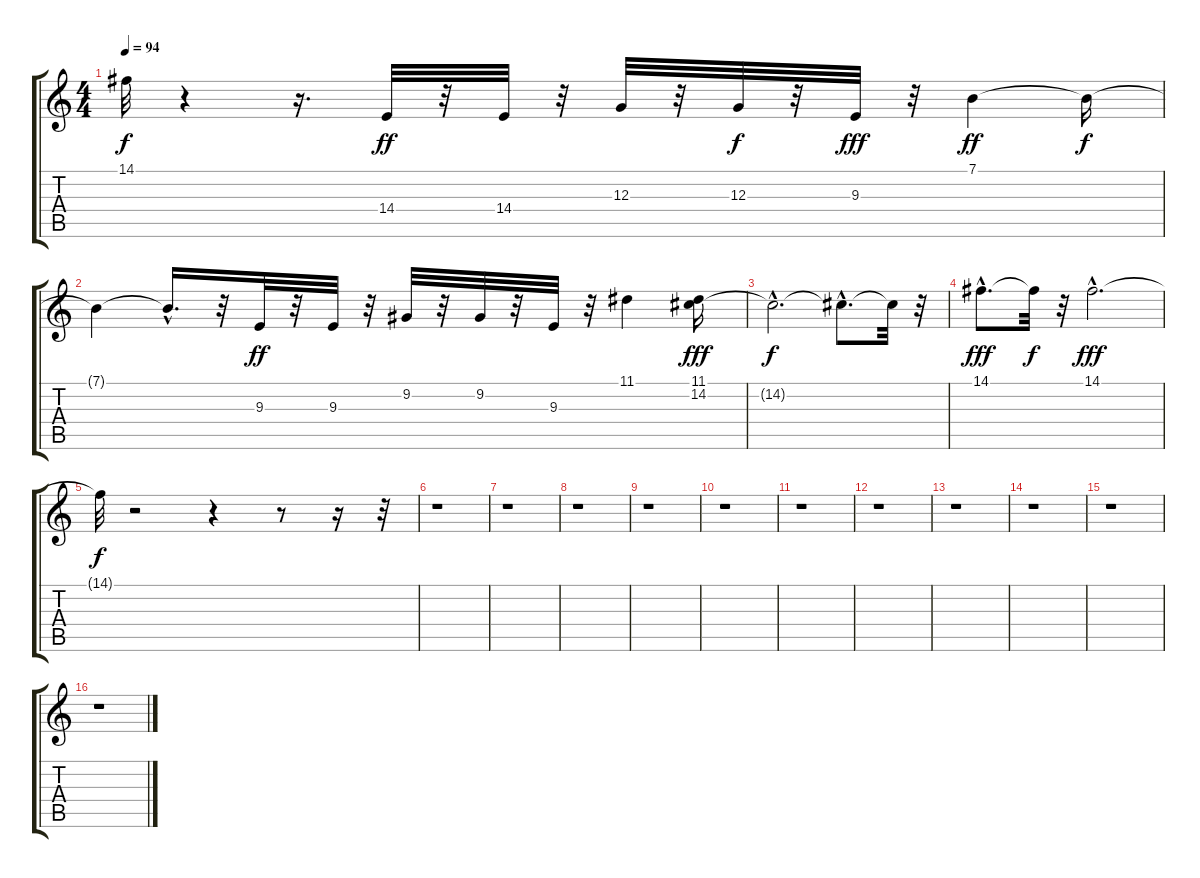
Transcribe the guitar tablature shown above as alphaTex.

\track "" {instrument synthstrings2}
\staff {score tabs}
\tuning (E4 B3 G3 D3 A2 E2) {hide}
\ts (4 4)
\tempo 94
\clef g2
\ks c
14.1{t}.32{dy f} r.4 r.16{d} 14.4.32{dy ff} r.32 14.4.32 r.32 12.3.32 r.32 12.3.32{dy f} r.32 9.3.32{dy fff} r.32 7.1.4{dy ff} 7.1{t}.16{dy f} |
7.1{t}.4 7.1{hac t}.16{d} r.32 9.3.32{dy ff} r.32 9.3.32 r.32 9.2.32 r.32 9.2.32 r.32 9.3.32 r.32 11.1.4 (11.1 14.2).16{dy fff} |
14.2{hac t}.2{d dy f} 14.2{hac t}.8{d} 14.2{t}.32 r.32 |
14.1{hac}.8{d dy fff} 14.1{t}.32{dy f} r.32 14.1{hac}.2{d dy fff} |
14.1{t}.32{dy f} r.2 r.4 r.8 r.16 r.32 |
r.1 |
r.1 |
r.1 |
r.1 |
r.1 |
r.1 |
r.1 |
r.1 |
r.1 |
r.1 |
r.1
